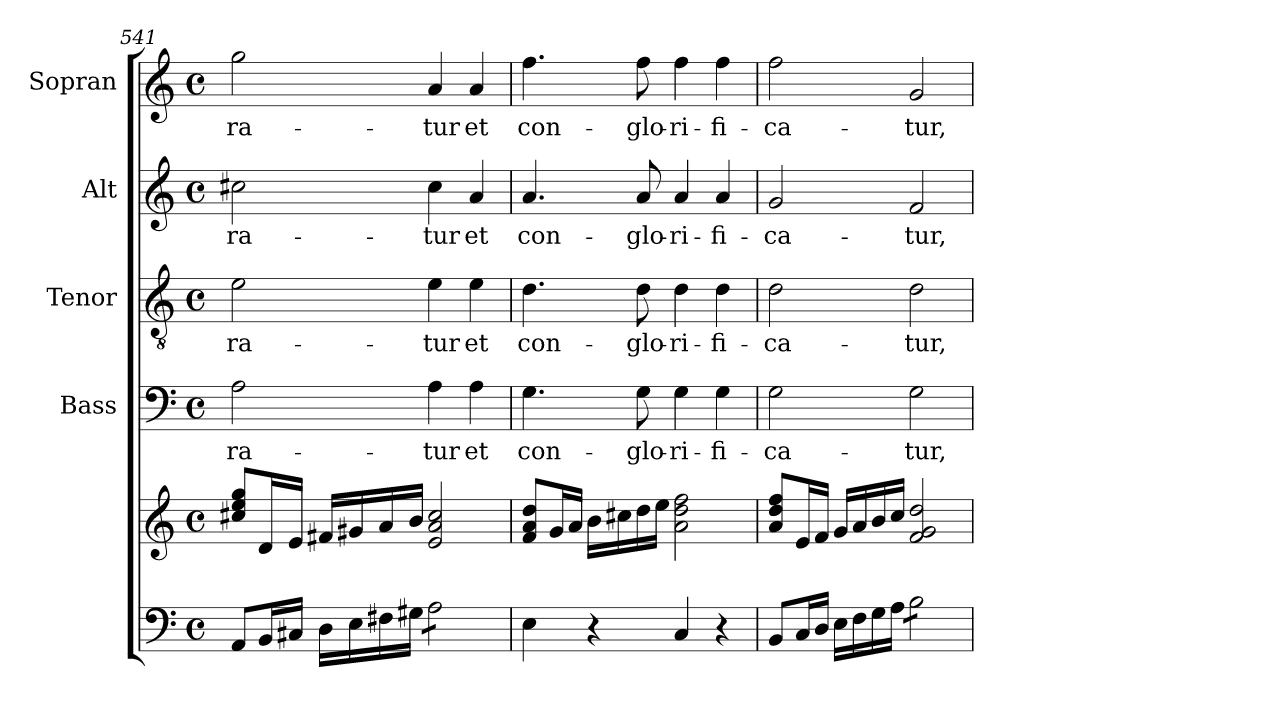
**kern	**kern	**kern	**text	**kern	**text	**kern	**text	**kern	**text
*part5	*part5	*part4	*part4	*part3	*part3	*part2	*part2	*part1	*part1
*staff6	*staff5	*staff4	*staff4	*staff3	*staff3	*staff2	*staff2	*staff1	*staff1
*	*	*I"Bass	*	*I"Tenor	*	*I"Alt	*	*I"Sopran	*
*	*	*I'B.	*	*I'T.	*	*I'A.	*	*I'S.	*
*clefF4	*clefG2	*clefF4	*	*clefGv2	*	*clefG2	*	*clefG2	*
*k[]	*k[]	*k[]	*	*k[]	*	*k[]	*	*k[]	*
*C:	*C:	*C:	*	*C:	*	*C:	*	*C:	*
*M4/4	*M4/4	*M4/4	*	*M4/4	*	*M4/4	*	*M4/4	*
*met(c)	*met(c)	*met(c)	*	*met(c)	*	*met(c)	*	*met(c)	*
=541	=541	=541	=541	=541	=541	=541	=541	=541	=541
!	!	!	!LO:LY:b	!	!LO:LY:b	!	!LO:LY:b	!	!LO:LY:b
8AA/L	8cc#X/ 8ee/ 8gg/L	2A\	-ra-	2e\	-ra-	2cc#X\	-ra-	2gg\	-ra-
16BB/L	16d/L	.	.	.	.	.	.	.	.
16C#X/JJ	16e/JJ	.	.	.	.	.	.	.	.
16D\LL	16f#X/LL	.	.	.	.	.	.	.	.
16E\	16g#X/	.	.	.	.	.	.	.	.
16F#X\	16a/	.	.	.	.	.	.	.	.
16G#X\JJ	16b/JJ	.	.	.	.	.	.	.	.
!	!	!	!LO:LY:b	!	!LO:LY:b	!	!LO:LY:b	!	!LO:LY:b
*tremolo	*	*	*	*	*	*	*	*	*
8A\L	2e/ 2a/ 2cc#/	4A\	-tur	4e\	-tur	4cc#\	-tur	4a/	-tur
8A\	.	.	.	.	.	.	.	.	.
!	!	!	!LO:LY:b	!	!LO:LY:b	!	!LO:LY:b	!	!LO:LY:b
8A\	.	4A\	et	4e\	et	4a/	et	4a/	et
8A\J	.	.	.	.	.	.	.	.	.
*Xtremolo	*	*	*	*	*	*	*	*	*
!!LO:LB:g=z
=542	=542	=542	=542	=542	=542	=542	=542	=542	=542
!	!	!	!LO:LY:b	!	!LO:LY:b	!	!LO:LY:b	!	!LO:LY:b
4E\	8f/ 8a/ 8dd/L	4.G\	con-	4.d\	con-	4.a/	con-	4.ff\	con-
.	16g/L	.	.	.	.	.	.	.	.
.	16a/JJ	.	.	.	.	.	.	.	.
4r	16b\LL	.	.	.	.	.	.	.	.
.	16cc#X\	.	.	.	.	.	.	.	.
!	!	!	!LO:LY:b	!	!LO:LY:b	!	!LO:LY:b	!	!LO:LY:b
.	16dd\	8G\	-glo-	8d\	-glo-	8a/	-glo-	8ff\	-glo-
.	16ee\JJ	.	.	.	.	.	.	.	.
!	!	!	!LO:LY:b	!	!LO:LY:b	!	!LO:LY:b	!	!LO:LY:b
4C/	2a\ 2dd\ 2ff\	4G\	-ri-	4d\	-ri-	4a/	-ri-	4ff\	-ri-
!	!	!	!LO:LY:b	!	!LO:LY:b	!	!LO:LY:b	!	!LO:LY:b
4r	.	4G\	-fi-	4d\	-fi-	4a/	-fi-	4ff\	-fi-
=543	=543	=543	=543	=543	=543	=543	=543	=543	=543
!	!	!	!LO:LY:b	!	!LO:LY:b	!	!LO:LY:b	!	!LO:LY:b
8BB/L	8a/ 8dd/ 8ff/L	2G\	-ca-	2d\	-ca-	2g/	-ca-	2ff\	-ca-
16C/L	16e/L	.	.	.	.	.	.	.	.
16D/JJ	16f/JJ	.	.	.	.	.	.	.	.
16E\LL	16g/LL	.	.	.	.	.	.	.	.
16F\	16a/	.	.	.	.	.	.	.	.
16G\	16b/	.	.	.	.	.	.	.	.
16A\JJ	16cc/JJ	.	.	.	.	.	.	.	.
!	!	!	!LO:LY:b	!	!LO:LY:b	!	!LO:LY:b	!	!LO:LY:b
*tremolo	*	*	*	*	*	*	*	*	*
8B\L	2f/ 2g/ 2dd/	2G\	-tur,	2d\	-tur,	2f/	-tur,	2g/	-tur,
8B\	.	.	.	.	.	.	.	.	.
8B\	.	.	.	.	.	.	.	.	.
8B\J	.	.	.	.	.	.	.	.	.
*Xtremolo	*	*	*	*	*	*	*	*	*
=	=	=	=	=	=	=	=	=	=
*-	*-	*-	*-	*-	*-	*-	*-	*-	*-
